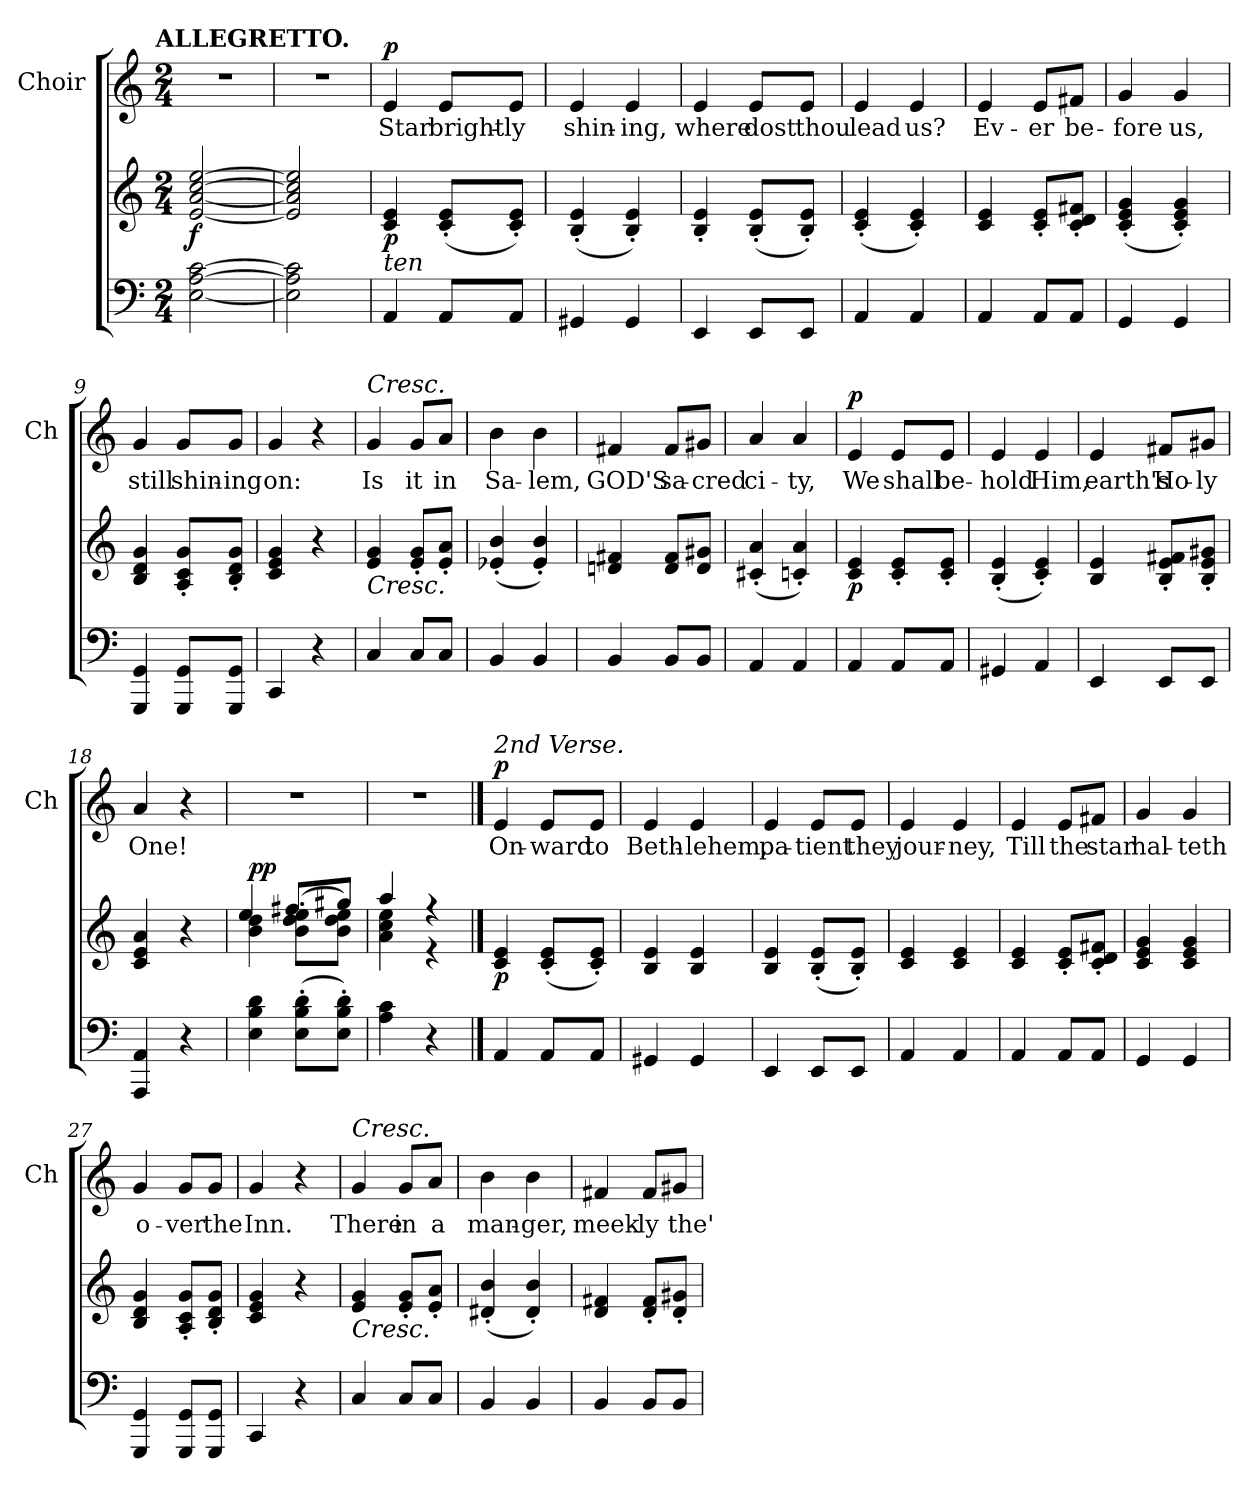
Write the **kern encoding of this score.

**kern	**kern	**dynam	**kern	**text	**dynam
*part2	*part2	*part2	*part1	*part1	*part1
*staff3	*staff2	*staff2/3	*staff1	*staff1	*staff1
*	*	*	*I"Choir	*	*
*	*	*	*I'Ch	*	*
*clefF4	*clefG2	*	*clefG2	*	*
*k[]	*k[]	*	*k[]	*	*
!!LO:TX:omd:t=ALLEGRETTO.
*M2/4	*M2/4	*	*M2/4	*	*
*MM116	*MM116	*	*MM116	*	*
=1	=1	=1	=1	=1	=1
!	!	!LO:DY:b	!	!	!
[2E\ [2A\ [2c\	[2e/ [2a/ [2cc/ [2ee/	f	2r	.	.
=2	=2	=2	=2	=2	=2
2E]\ 2A]\ 2c]\	2e]/ 2a]/ 2cc]/ 2ee]/	.	2r	.	.
=3	=3	=3	=3	=3	=3
!	!LO:TX:b:i:t=ten	!	!	!	!
!	!	!LO:DY:b	!	!	!LO:DY:a
4AA/	4c/ 4e/	p	4e/	Star	p
8AA/L	(<8c'/ 8e'/L	.	8e/L	bright-	.
8AA/J	8c'/ 8e'/J)	.	8e/J	-ly	.
=4	=4	=4	=4	=4	=4
4GG#X/	(<4B'/ 4e'/	.	4e/	shin-	.
4GG#/	4B'/ 4e'/)	.	4e/	-ing,	.
=5	=5	=5	=5	=5	=5
4EE/	4B'/ 4e'/	.	4e/	where	.
8EE/L	(<8B'/ 8e'/L	.	8e/L	dost	.
8EE/J	8B'/ 8e'/J)	.	8e/J	thou	.
=6	=6	=6	=6	=6	=6
4AA/	(<4c'/ 4e'/	.	4e/	lead	.
4AA/	4c'/ 4e'/)	.	4e/	us?	.
=7	=7	=7	=7	=7	=7
4AA/	4c/ 4e/	.	4e/	Ev-	.
8AA/L	8c'/ 8e'/L	.	8e/L	-er	.
8AA/J	8c'/ 8d'/ 8f#X'/J	.	8f#X/J	be-	.
!!LO:LB:g=z
=8	=8	=8	=8	=8	=8
4GG/	(<4c'/ 4e'/ 4g'/	.	4g/	-fore	.
4GG/	4c'/ 4e'/ 4g'/)	.	4g/	us,	.
=9	=9	=9	=9	=9	=9
4GGG/ 4GG/	4B/ 4d/ 4g/	.	4g/	still	.
8GGG/ 8GG/L	8A'/ 8c'/ 8g'/L	.	8g/L	shin-	.
8GGG/ 8GG/J	8B'/ 8d'/ 8g'/J	.	8g/J	-ing	.
=10	=10	=10	=10	=10	=10
4CC/	4c/ 4e/ 4g/	.	4g/	on:	.
4r	4r	.	4r	.	.
=11	=11	=11	=11	=11	=11
!	!	!	!LO:TX:a:i:t=Cresc.	!	!
!	!LO:TX:b:i:t=Cresc.	!	!	!	!
4C/	4e/ 4g/	.	4g/	Is	.
8C/L	8e'/ 8g'/L	.	8g/L	it	.
8C/J	8e'/ 8a'/J	.	8a/J	in	.
=12	=12	=12	=12	=12	=12
4BB/	(<4e-X'/ 4b'/	.	4b\	Sa-	.
4BB/	4e-'/ 4b'/)	.	4b\	-lem,	.
=13	=13	=13	=13	=13	=13
4BB/	4dn/ 4f#X/	.	4f#X/	GOD'S	.
8BB/L	8d/ 8f#/L	.	8f#/L	sa-	.
8BB/J	8d/ 8g#X/J	.	8g#X/J	-cred	.
=14	=14	=14	=14	=14	=14
4AA/	(<4c#X'/ 4a'/	.	4a/	ci-	.
4AA/	4cn'/ 4a'/)	.	4a/	-ty,	.
=15	=15	=15	=15	=15	=15
!	!	!LO:DY:b	!	!	!LO:DY:a
4AA/	4c/ 4e/	p	4e/	We	p
8AA/L	8c'/ 8e'/L	.	8e/L	shall	.
8AA/J	8c'/ 8e'/J	.	8e/J	be-	.
!!LO:LB:g=z
=16	=16	=16	=16	=16	=16
4GG#X/	(<4B'/ 4e'/	.	4e/	-hold	.
4AA/	4c'/ 4e'/)	.	4e/	Him,	.
=17	=17	=17	=17	=17	=17
4EE/	4B/ 4e/	.	4e/	earth's	.
8EE/L	8B'/ 8e'/ 8f#X'/L	.	8f#X/L	Ho-	.
8EE/J	8B'/ 8e'/ 8g#X'/J	.	8g#X/J	-ly	.
=18	=18	=18	=18	=18	=18
4AAA/ 4AA/	4c/ 4e/ 4a/	.	4a/	One!	.
4r	4r	.	4r	.	.
=19	=19	=19	=19	=19	=19
*	*^	*	*	*	*
!	!	!	!LO:DY:a	!	!	!
4E\ 4B\ 4d\	4b\ 4dd\	4ee/	pp	2r	.	.
(>8E'\ 8B'\ 8d'\L	(>8b'\ 8dd'\ 8ee'\L	8ff#X/L	.	.	.	.
8E'\ 8B'\ 8d'\J)	8b'\ 8dd'\ 8ee'\J)	8gg#X/J	.	.	.	.
=20	=20	=20	=20	=20	=20	=20
4A\ 4c\	4a\ 4cc\ 4ee\	4aa/	.	2r	.	.
4r	4r	4r	.	.	.	.
==21	==21	==21	==21	==21	==21	==21
!	!	!	!	!LO:TX:a:i:t=2nd Verse.	!	!
!	!	!	!LO:DY:b	!	!	!LO:DY:a
*	*v	*v	*	*	*	*
4AA/	4c/ 4e/	p	4e/	On-	p
8AA/L	(<8c'/ 8e'/L	.	8e/L	-ward	.
8AA/J	8c'/ 8e'/J)	.	8e/J	to	.
=22	=22	=22	=22	=22	=22
4GG#X/	4B/ 4e/	.	4e/	Beth-	.
4GG#/	4B/ 4e/	.	4e/	-lehem,	.
!!LO:LB:g=z
=23	=23	=23	=23	=23	=23
4EE/	4B/ 4e/	.	4e/	pa-	.
8EE/L	(<8B'/ 8e'/L	.	8e/L	-tient	.
8EE/J	8B'/ 8e'/J)	.	8e/J	they	.
=24	=24	=24	=24	=24	=24
4AA/	4c/ 4e/	.	4e/	jour-	.
4AA/	4c/ 4e/	.	4e/	-ney,	.
=25	=25	=25	=25	=25	=25
4AA/	4c/ 4e/	.	4e/	Till	.
8AA/L	8c'/ 8e'/L	.	8e/L	the	.
8AA/J	8c'/ 8d'/ 8f#X'/J	.	8f#X/J	star	.
=26	=26	=26	=26	=26	=26
4GG/	4c/ 4e/ 4g/	.	4g/	hal-	.
4GG/	4c/ 4e/ 4g/	.	4g/	-teth	.
=27	=27	=27	=27	=27	=27
4GGG/ 4GG/	4B/ 4d/ 4g/	.	4g/	o-	.
8GGG/ 8GG/L	8A'/ 8c'/ 8g'/L	.	8g/L	-ver	.
8GGG/ 8GG/J	8B'/ 8d'/ 8g'/J	.	8g/J	the	.
=28	=28	=28	=28	=28	=28
4CC/	4c/ 4e/ 4g/	.	4g/	Inn.	.
4r	4r	.	4r	.	.
=29	=29	=29	=29	=29	=29
!	!	!	!LO:TX:a:i:t=Cresc.	!	!
!	!LO:TX:b:i:t=Cresc.	!	!	!	!
4C/	4e/ 4g/	.	4g/	There	.
8C/L	8e'/ 8g'/L	.	8g/L	in	.
8C/J	8e'/ 8a'/J	.	8a/J	a	.
!!LO:PB:g=z
=30	=30	=30	=30	=30	=30
4BB/	(<4d#X'/ 4b'/	.	4b\	man-	.
4BB/	4d#'/ 4b'/)	.	4b\	-ger,	.
=31	=31	=31	=31	=31	=31
4BB/	4d/ 4f#X/	.	4f#X/	meek-	.
8BB/L	8d'/ 8f#'/L	.	8f#/L	-ly	.
8BB/J	8d'/ 8g#X'/J	.	8g#X/J	the'	.
=	=	=	=	=	=
*-	*-	*-	*-	*-	*-
